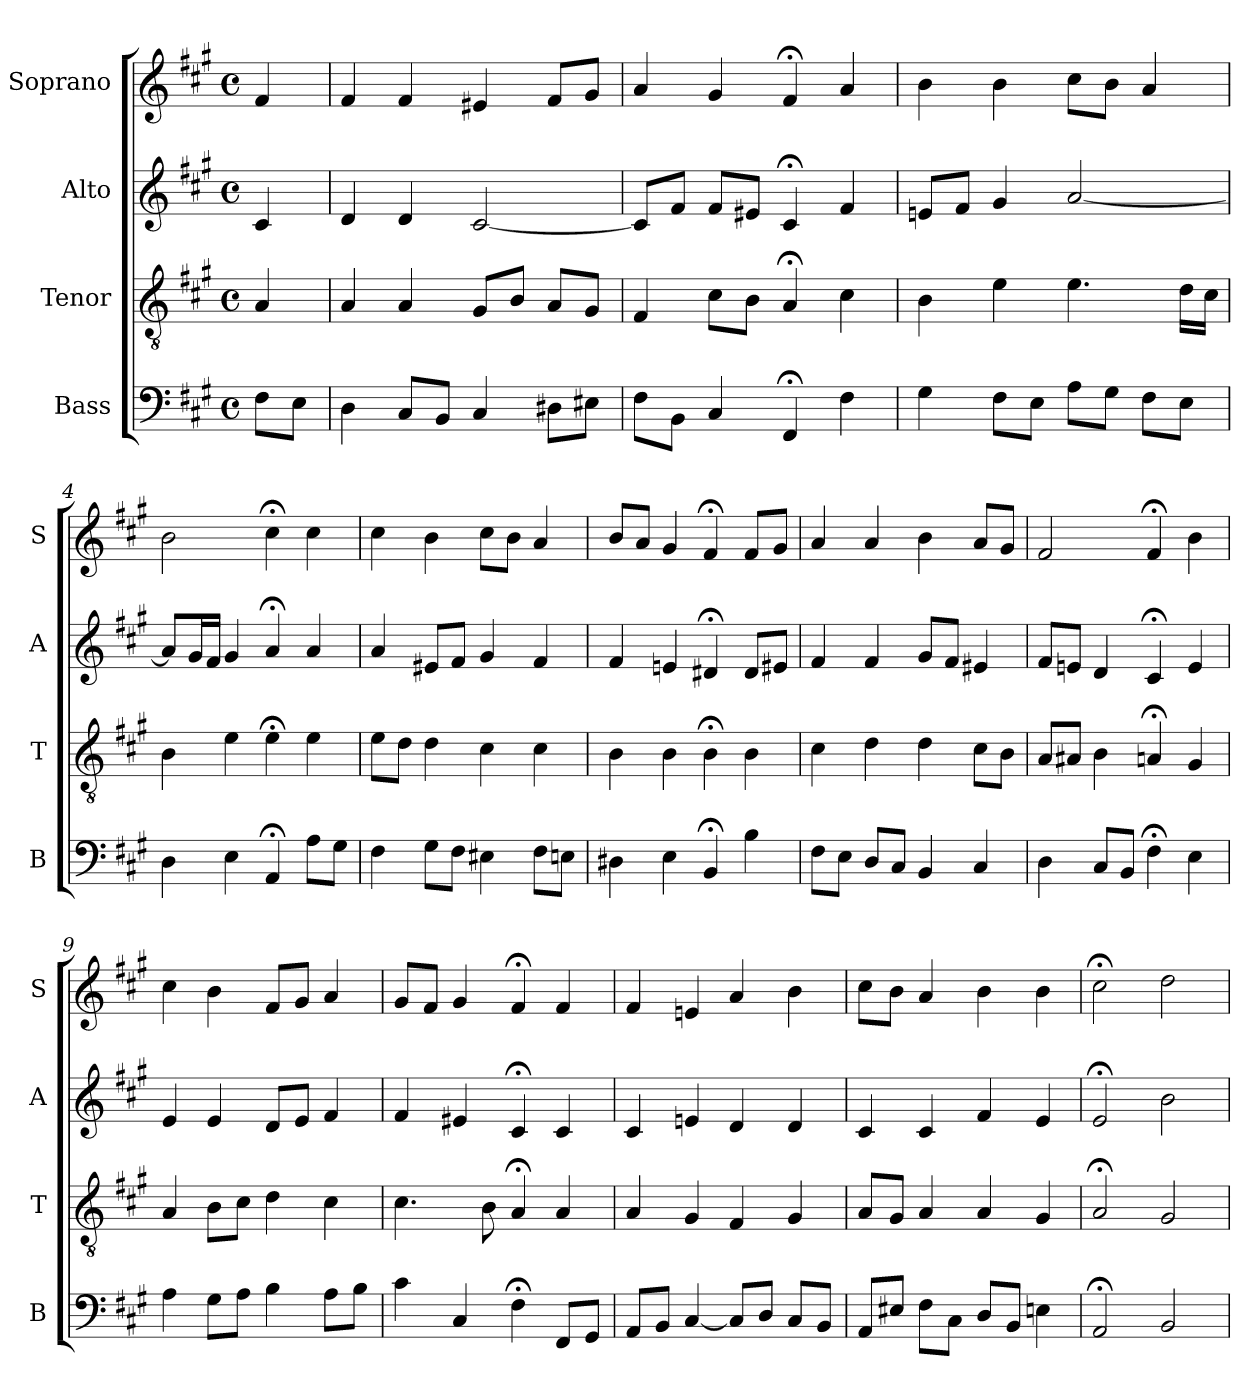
**kern	**kern	**kern	**kern
*part4	*part3	*part2	*part1
*staff4	*staff3	*staff2	*staff1
*I"Bass	*I"Tenor	*I"Alto	*I"Soprano
*I'B	*I'T	*I'A	*I'S
*clefF4	*clefGv2	*clefG2	*clefG2
*k[f#c#g#]	*k[f#c#g#]	*k[f#c#g#]	*k[f#c#g#]
*f#:	*f#:	*f#:	*f#:
*M4/4	*M4/4	*M4/4	*M4/4
*met(c)	*met(c)	*met(c)	*met(c)
*MM100	*MM100	*MM100	*MM100
=	=	=	=
8F#L	4A	4c#	4f#
8EJ	.	.	.
=1	=1	=1	=1
4D	4A	4d	4f#
8C#L	4A	4d	4f#
8BBJ	.	.	.
4C#	8G#L	[2c#	4e#X
.	8BJ	.	.
8D#XL	8AL	.	8f#L
8E#XJ	8G#J	.	8g#J
=2	=2	=2	=2
8F#L	4F#	8c#L]	4a
8BBJ	.	8f#J	.
4C#	8c#L	8f#L	4g#
.	8BJ	8e#XJ	.
4FF#;<	4A;<	4c#;<	4f#;<
4F#	4c#	4f#	4a
=3	=3	=3	=3
4G#	4B	8enL	4b
.	.	8f#J	.
8F#L	4e	4g#	4b
8EJ	.	.	.
8AL	4.e	[2a	8cc#L
8G#J	.	.	8bJ
8F#L	.	.	4a
8EJ	16dLL	.	.
.	16c#JJ	.	.
=4	=4	=4	=4
4D	4B	8aL]	2b
.	.	16g#L	.
.	.	16f#JJ	.
4E	4e	4g#	.
4AA;<	4e;<	4a;<	4cc#;<
8AL	4e	4a	4cc#
8G#J	.	.	.
=5	=5	=5	=5
4F#	8eL	4a	4cc#
.	8dJ	.	.
8G#L	4d	8e#XL	4b
8F#J	.	8f#J	.
4E#X	4c#	4g#	8cc#L
.	.	.	8bJ
8F#L	4c#	4f#	4a
8EnJ	.	.	.
=6	=6	=6	=6
4D#X	4B	4f#	8bL
.	.	.	8aJ
4E	4B	4en	4g#
4BB;<	4B;<	4d#X;<	4f#;<
4B	4B	8d#L	8f#L
.	.	8e#XJ	8g#J
=7	=7	=7	=7
8F#L	4c#	4f#	4a
8EJ	.	.	.
8DL	4d	4f#	4a
8C#J	.	.	.
4BB	4d	8g#L	4b
.	.	8f#J	.
4C#	8c#L	4e#X	8aL
.	8BJ	.	8g#J
=8	=8	=8	=8
4D	8AL	8f#L	2f#i
.	8A#XJ	8enJ	.
8C#L	4B	4d	.
8BBJ	.	.	.
4F#;<	4An;<	4c#;<i	4f#;<i
4E	4G#	4ei	4bi
=9	=9	=9	=9
4A	4A	4e	4cc#
8G#L	8BL	4e	4b
8AJ	8c#J	.	.
4B	4d	8dL	8f#L
.	.	8eJ	8g#J
8AL	4c#	4f#	4a
8BJ	.	.	.
=10	=10	=10	=10
4c#	4.c#	4f#	8g#L
.	.	.	8f#J
4C#	.	4e#X	4g#
.	8B	.	.
4F#;<	4A;<	4c#;<	4f#;<
8FF#L	4A	4c#	4f#
8GG#J	.	.	.
=11	=11	=11	=11
8AAL	4A	4c#	4f#
8BBJ	.	.	.
[4C#	4G#	4en	4en
8C#L]	4F#	4d	4a
8DJ	.	.	.
8C#L	4G#	4d	4b
8BBJ	.	.	.
=12	=12	=12	=12
8AAL	8AL	4c#	8cc#L
8E#XJ	8G#J	.	8bJ
8F#L	4A	4c#	4a
8C#J	.	.	.
8DL	4A	4f#	4b
8BBJ	.	.	.
4En	4G#	4e	4b
=13	=13	=13	=13
2AA;<	2A;<	2e;<	2cc#;<
2BB	2G#	2b	2dd
=	=	=	=
*-	*-	*-	*-
